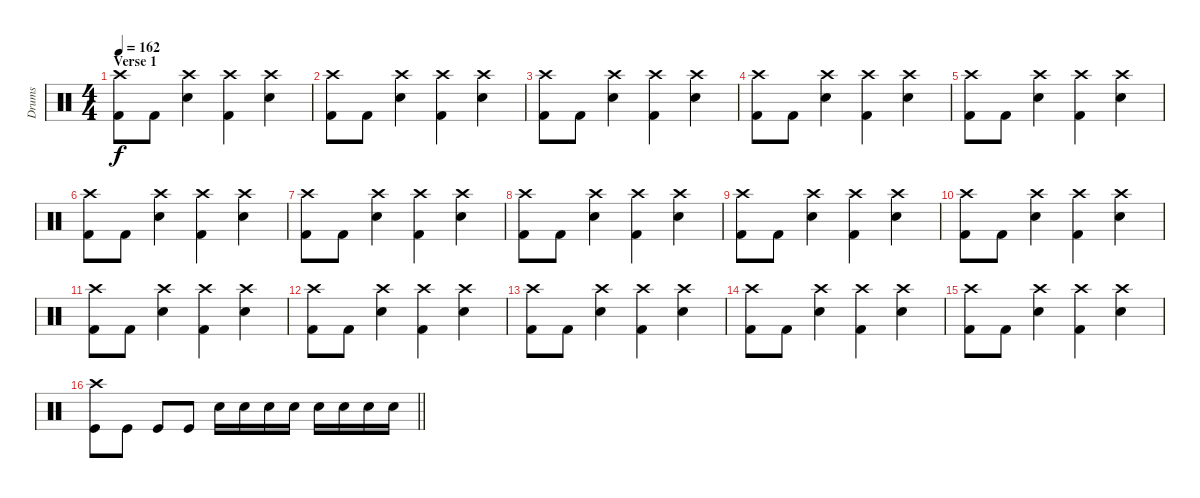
\track ("Drums" "Drums") {instrument percussion}
\staff {score}
\articulation defaults
\ts (4 4)
\section ("" "Verse 1")
\tempo 162
\clef neutral
\ks c
("Crash high (hit)" "Kick (hit) 2").8{dy f} "Kick (hit) 2".8 ("Crash high (hit)" "Snare (hit) 2").4 ("Crash high (hit)" "Kick (hit) 2").4 ("Crash high (hit)" "Snare (hit) 2").4 |
("Crash high (hit)" "Kick (hit) 2").8 "Kick (hit) 2".8 ("Crash high (hit)" "Snare (hit) 2").4 ("Crash high (hit)" "Kick (hit) 2").4 ("Crash high (hit)" "Snare (hit) 2").4 |
("Crash high (hit)" "Kick (hit) 2").8 "Kick (hit) 2".8 ("Crash high (hit)" "Snare (hit) 2").4 ("Crash high (hit)" "Kick (hit) 2").4 ("Crash high (hit)" "Snare (hit) 2").4 |
("Crash high (hit)" "Kick (hit) 2").8 "Kick (hit) 2".8 ("Crash high (hit)" "Snare (hit) 2").4 ("Crash high (hit)" "Kick (hit) 2").4 ("Crash high (hit)" "Snare (hit) 2").4 |
("Crash high (hit)" "Kick (hit) 2").8 "Kick (hit) 2".8 ("Crash high (hit)" "Snare (hit) 2").4 ("Crash high (hit)" "Kick (hit) 2").4 ("Crash high (hit)" "Snare (hit) 2").4 |
("Crash high (hit)" "Kick (hit) 2").8 "Kick (hit) 2".8 ("Crash high (hit)" "Snare (hit) 2").4 ("Crash high (hit)" "Kick (hit) 2").4 ("Crash high (hit)" "Snare (hit) 2").4 |
("Crash high (hit)" "Kick (hit) 2").8 "Kick (hit) 2".8 ("Crash high (hit)" "Snare (hit) 2").4 ("Crash high (hit)" "Kick (hit) 2").4 ("Crash high (hit)" "Snare (hit) 2").4 |
("Crash high (hit)" "Kick (hit) 2").8 "Kick (hit) 2".8 ("Crash high (hit)" "Snare (hit) 2").4 ("Crash high (hit)" "Kick (hit) 2").4 ("Crash high (hit)" "Snare (hit) 2").4 |
("Crash high (hit)" "Kick (hit) 2").8 "Kick (hit) 2".8 ("Crash high (hit)" "Snare (hit) 2").4 ("Crash high (hit)" "Kick (hit) 2").4 ("Crash high (hit)" "Snare (hit) 2").4 |
("Crash high (hit)" "Kick (hit) 2").8 "Kick (hit) 2".8 ("Crash high (hit)" "Snare (hit) 2").4 ("Crash high (hit)" "Kick (hit) 2").4 ("Crash high (hit)" "Snare (hit) 2").4 |
("Crash high (hit)" "Kick (hit) 2").8 "Kick (hit) 2".8 ("Crash high (hit)" "Snare (hit) 2").4 ("Crash high (hit)" "Kick (hit) 2").4 ("Crash high (hit)" "Snare (hit) 2").4 |
("Crash high (hit)" "Kick (hit) 2").8 "Kick (hit) 2".8 ("Crash high (hit)" "Snare (hit) 2").4 ("Crash high (hit)" "Kick (hit) 2").4 ("Crash high (hit)" "Snare (hit) 2").4 |
("Crash high (hit)" "Kick (hit) 2").8 "Kick (hit) 2".8 ("Crash high (hit)" "Snare (hit) 2").4 ("Crash high (hit)" "Kick (hit) 2").4 ("Crash high (hit)" "Snare (hit) 2").4 |
("Crash high (hit)" "Kick (hit) 2").8 "Kick (hit) 2".8 ("Crash high (hit)" "Snare (hit) 2").4 ("Crash high (hit)" "Kick (hit) 2").4 ("Crash high (hit)" "Snare (hit) 2").4 |
("Crash high (hit)" "Kick (hit) 2").8 "Kick (hit) 2".8 ("Crash high (hit)" "Snare (hit) 2").4 ("Crash high (hit)" "Kick (hit) 2").4 ("Crash high (hit)" "Snare (hit) 2").4 |
\barLineRight lightlight
("Crash high (hit)" "Kick (hit)").8 "Kick (hit)".8 "Kick (hit)".8 "Kick (hit)".8 "Snare (hit) 2".16 "Snare (hit) 2".16 "Snare (hit) 2".16 "Snare (hit) 2".16 "Snare (hit) 2".16 "Snare (hit) 2".16 "Snare (hit) 2".16 "Snare (hit) 2".16
